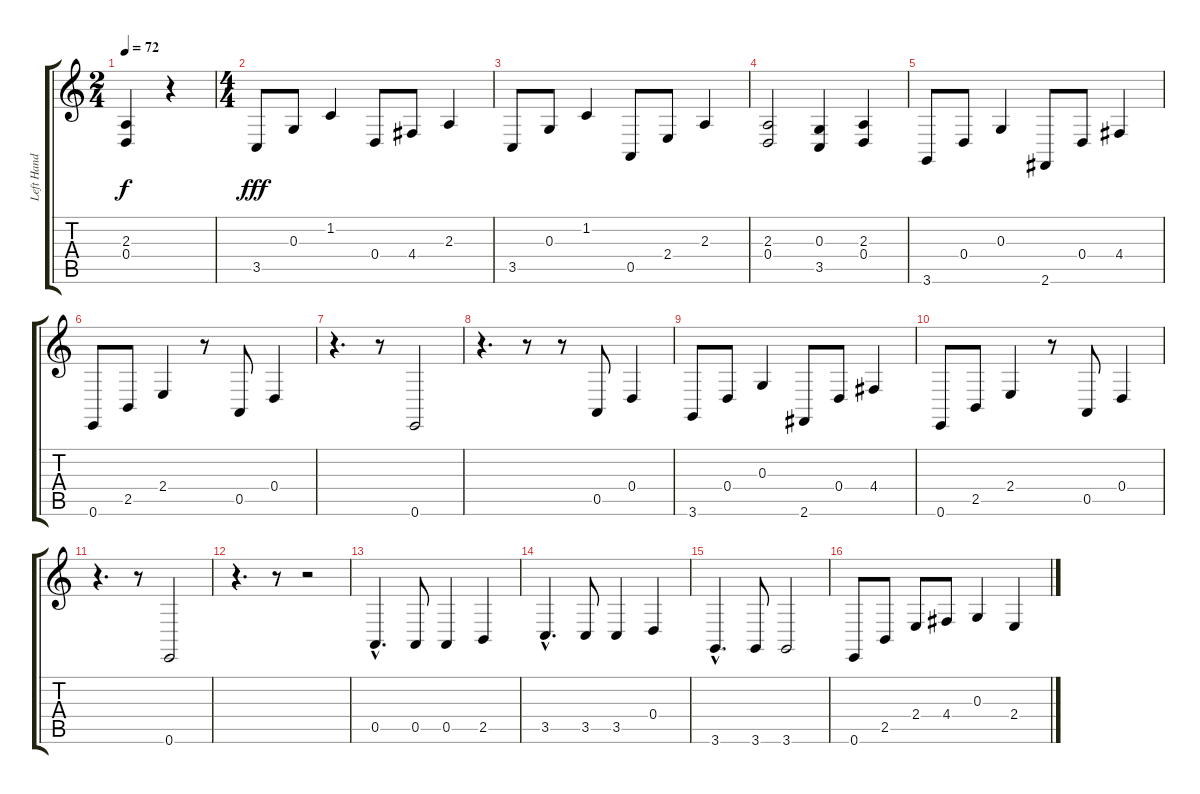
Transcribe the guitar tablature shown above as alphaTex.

\track ("Left Hand" "Left Hand") {instrument brightacousticpiano}
\staff {score tabs}
\tuning (E4 B3 G3 D3 A2 E2) {hide}
\ts (2 4)
\tempo 72
\clef g2
\ks c
(2.3{t} 0.4{t}).4{dy f} r.4 |
\ts (4 4)
3.5.8{dy fff} 0.3.8 1.2.4 0.4.8 4.4.8 2.3.4 |
3.5.8 0.3.8 1.2.4 0.5.8 2.4.8 2.3.4 |
(2.3 0.4).2 (0.3 3.5).4 (2.3 0.4).4 |
3.6.8 0.4.8 0.3.4 2.6.8 0.4.8 4.4.4 |
0.6.8 2.5.8 2.4.4 r.8 0.5.8 0.4.4 |
r.4{d} r.8 0.6.2 |
r.4{d} r.8 r.8 0.5.8 0.4.4 |
3.6.8 0.4.8 0.3.4 2.6.8 0.4.8 4.4.4 |
0.6.8 2.5.8 2.4.4 r.8 0.5.8 0.4.4 |
r.4{d} r.8 0.6.2 |
r.4{d} r.8 r.2 |
0.5{hac}.4{d} 0.5.8 0.5.4 2.5.4 |
3.5{hac}.4{d} 3.5.8 3.5.4 0.4.4 |
3.6{hac}.4{d} 3.6.8 3.6.2 |
0.6.8 2.5.8 2.4.8 4.4.8 0.3.4 2.4.4
